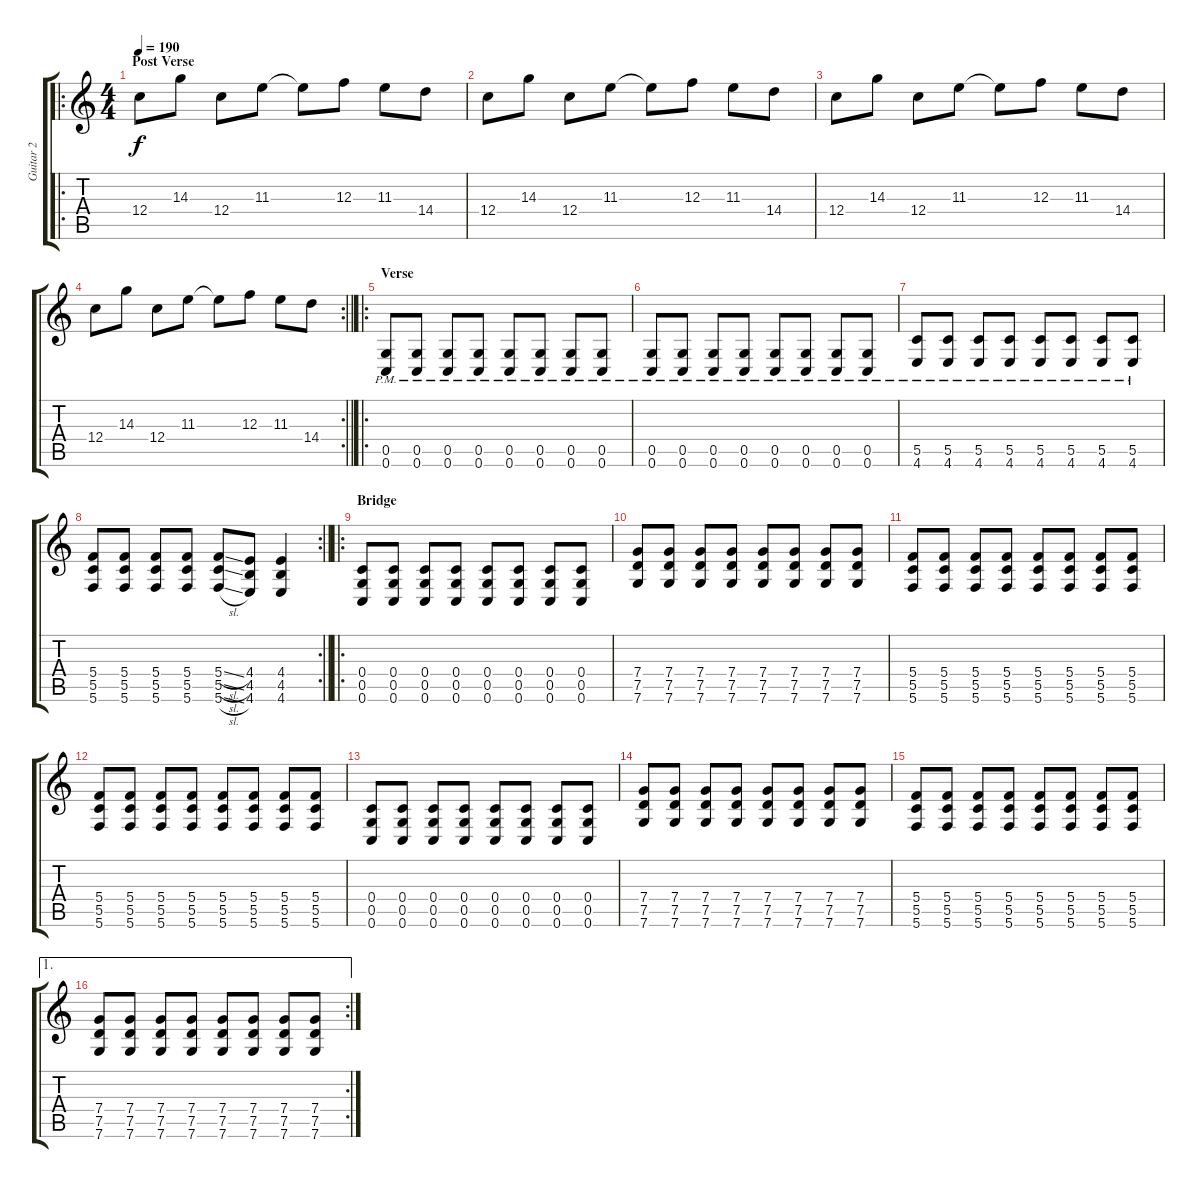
\track ("Guitar 2" "Guitar 2") {instrument distortionguitar}
\staff {score tabs}
\tuning (D4 A3 F3 C3 G2 C2) {hide}
\ro
\ts (4 4)
\section ("" "Post Verse")
\tempo 190
\clef g2
\ks c
12.4.8{dy f} 14.3.8 12.4.8 11.3.8 11.3{t}.8 12.3.8 11.3.8 14.4.8 |
12.4.8 14.3.8 12.4.8 11.3.8 11.3{t}.8 12.3.8 11.3.8 14.4.8 |
12.4.8 14.3.8 12.4.8 11.3.8 11.3{t}.8 12.3.8 11.3.8 14.4.8 |
\rc 2
\barLineRight lightlight
12.4.8 14.3.8 12.4.8 11.3.8 11.3{t}.8 12.3.8 11.3.8 14.4.8 |
\ro
\section ("" "Verse")
(0.5{pm} 0.6{pm}).8 (0.5{pm} 0.6{pm}).8 (0.5{pm} 0.6{pm}).8 (0.5{pm} 0.6{pm}).8 (0.5{pm} 0.6{pm}).8 (0.5{pm} 0.6{pm}).8 (0.5{pm} 0.6{pm}).8 (0.5{pm} 0.6{pm}).8 |
(0.5{pm} 0.6{pm}).8 (0.5{pm} 0.6{pm}).8 (0.5{pm} 0.6{pm}).8 (0.5{pm} 0.6{pm}).8 (0.5{pm} 0.6{pm}).8 (0.5{pm} 0.6{pm}).8 (0.5{pm} 0.6{pm}).8 (0.5{pm} 0.6{pm}).8 |
(5.5{pm} 4.6{pm}).8 (5.5{pm} 4.6{pm}).8 (5.5{pm} 4.6{pm}).8 (5.5{pm} 4.6{pm}).8 (5.5{pm} 4.6{pm}).8 (5.5{pm} 4.6{pm}).8 (5.5{pm} 4.6{pm}).8 (5.5{pm} 4.6{pm}).8 |
\rc 2
\barLineRight lightlight
(5.4 5.5 5.6).8 (5.4 5.5 5.6).8 (5.4 5.5 5.6).8 (5.4 5.5 5.6).8 (5.4{sl} 5.5{sl} 5.6{sl}).8 (4.4 4.5 4.6).8 (4.4 4.5 4.6).4 |
\ro
\section ("" "Bridge")
(0.4 0.5 0.6).8 (0.4 0.5 0.6).8 (0.4 0.5 0.6).8 (0.4 0.5 0.6).8 (0.4 0.5 0.6).8 (0.4 0.5 0.6).8 (0.4 0.5 0.6).8 (0.4 0.5 0.6).8 |
(7.4 7.5 7.6).8 (7.4 7.5 7.6).8 (7.4 7.5 7.6).8 (7.4 7.5 7.6).8 (7.4 7.5 7.6).8 (7.4 7.5 7.6).8 (7.4 7.5 7.6).8 (7.4 7.5 7.6).8 |
(5.4 5.5 5.6).8 (5.4 5.5 5.6).8 (5.4 5.5 5.6).8 (5.4 5.5 5.6).8 (5.4 5.5 5.6).8 (5.4 5.5 5.6).8 (5.4 5.5 5.6).8 (5.4 5.5 5.6).8 |
(5.4 5.5 5.6).8 (5.4 5.5 5.6).8 (5.4 5.5 5.6).8 (5.4 5.5 5.6).8 (5.4 5.5 5.6).8 (5.4 5.5 5.6).8 (5.4 5.5 5.6).8 (5.4 5.5 5.6).8 |
(0.4 0.5 0.6).8 (0.4 0.5 0.6).8 (0.4 0.5 0.6).8 (0.4 0.5 0.6).8 (0.4 0.5 0.6).8 (0.4 0.5 0.6).8 (0.4 0.5 0.6).8 (0.4 0.5 0.6).8 |
(7.4 7.5 7.6).8 (7.4 7.5 7.6).8 (7.4 7.5 7.6).8 (7.4 7.5 7.6).8 (7.4 7.5 7.6).8 (7.4 7.5 7.6).8 (7.4 7.5 7.6).8 (7.4 7.5 7.6).8 |
(5.4 5.5 5.6).8 (5.4 5.5 5.6).8 (5.4 5.5 5.6).8 (5.4 5.5 5.6).8 (5.4 5.5 5.6).8 (5.4 5.5 5.6).8 (5.4 5.5 5.6).8 (5.4 5.5 5.6).8 |
\ae 1
\rc 2
(7.4 7.5 7.6).8 (7.4 7.5 7.6).8 (7.4 7.5 7.6).8 (7.4 7.5 7.6).8 (7.4 7.5 7.6).8 (7.4 7.5 7.6).8 (7.4 7.5 7.6).8 (7.4 7.5 7.6).8
